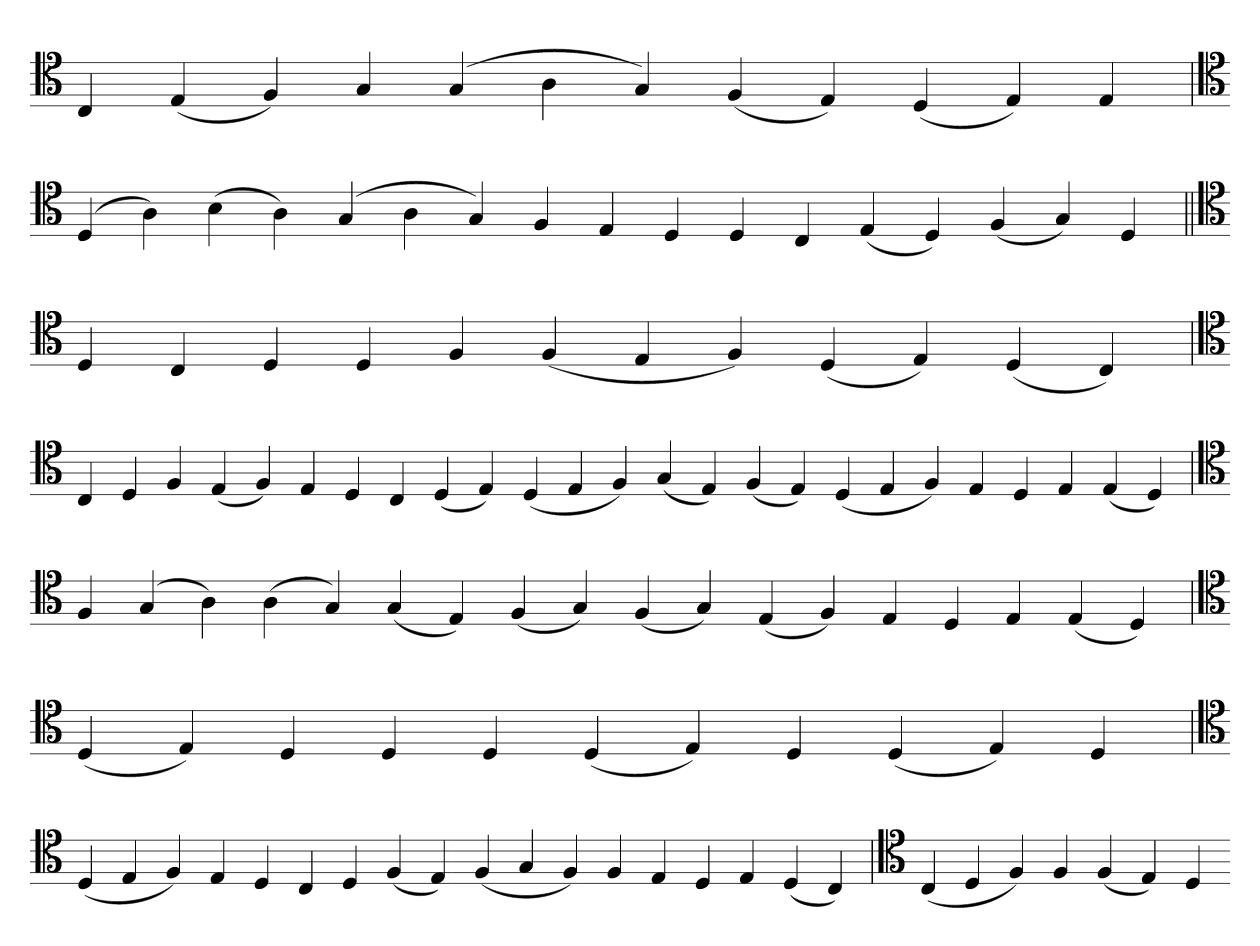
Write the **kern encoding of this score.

**kern
*part1
*staff1
*clefC4
=
4C
(4E
4F)
4G
(4G
4A
4G)
(4F
4E)
(4D
4E)
4E
='
*clefC4
(4D
4A)
(4B
4A)
(4G
4A
4G)
4F
4E
4D
4D
4C
(4E
4D)
(4F
4G)
4D
=||
*clefC4
4D
4C
4D
4D
4F
(4F
4E
4F)
(4D
4E)
(4D
4C)
='
*clefC4
4C
4D
4F
(4E
4F)
4E
4D
4C
(4D
4E)
(4D
4E
4F)
(4G
4E)
(4F
4E)
(4D
4E
4F)
4E
4D
4E
(4E
4D)
=
*clefC4
4F
(4G
4A)
(4A
4G)
(4G
4E)
(4F
4G)
(4F
4G)
(4E
4F)
4E
4D
4E
(4E
4D)
='
*clefC4
(4D
4E)
4D
4D
4D
(4D
4E)
4D
(4D
4E)
4D
=`
*clefC4
(4D
4E
4F)
4E
4D
4C
4D
(4F
4E)
(4F
4G
4F)
4F
4E
4D
4E
(4D
4C)
=
*clefC4
(4C
4D
4F)
4F
(4F
4E)
4D
=-
*-
